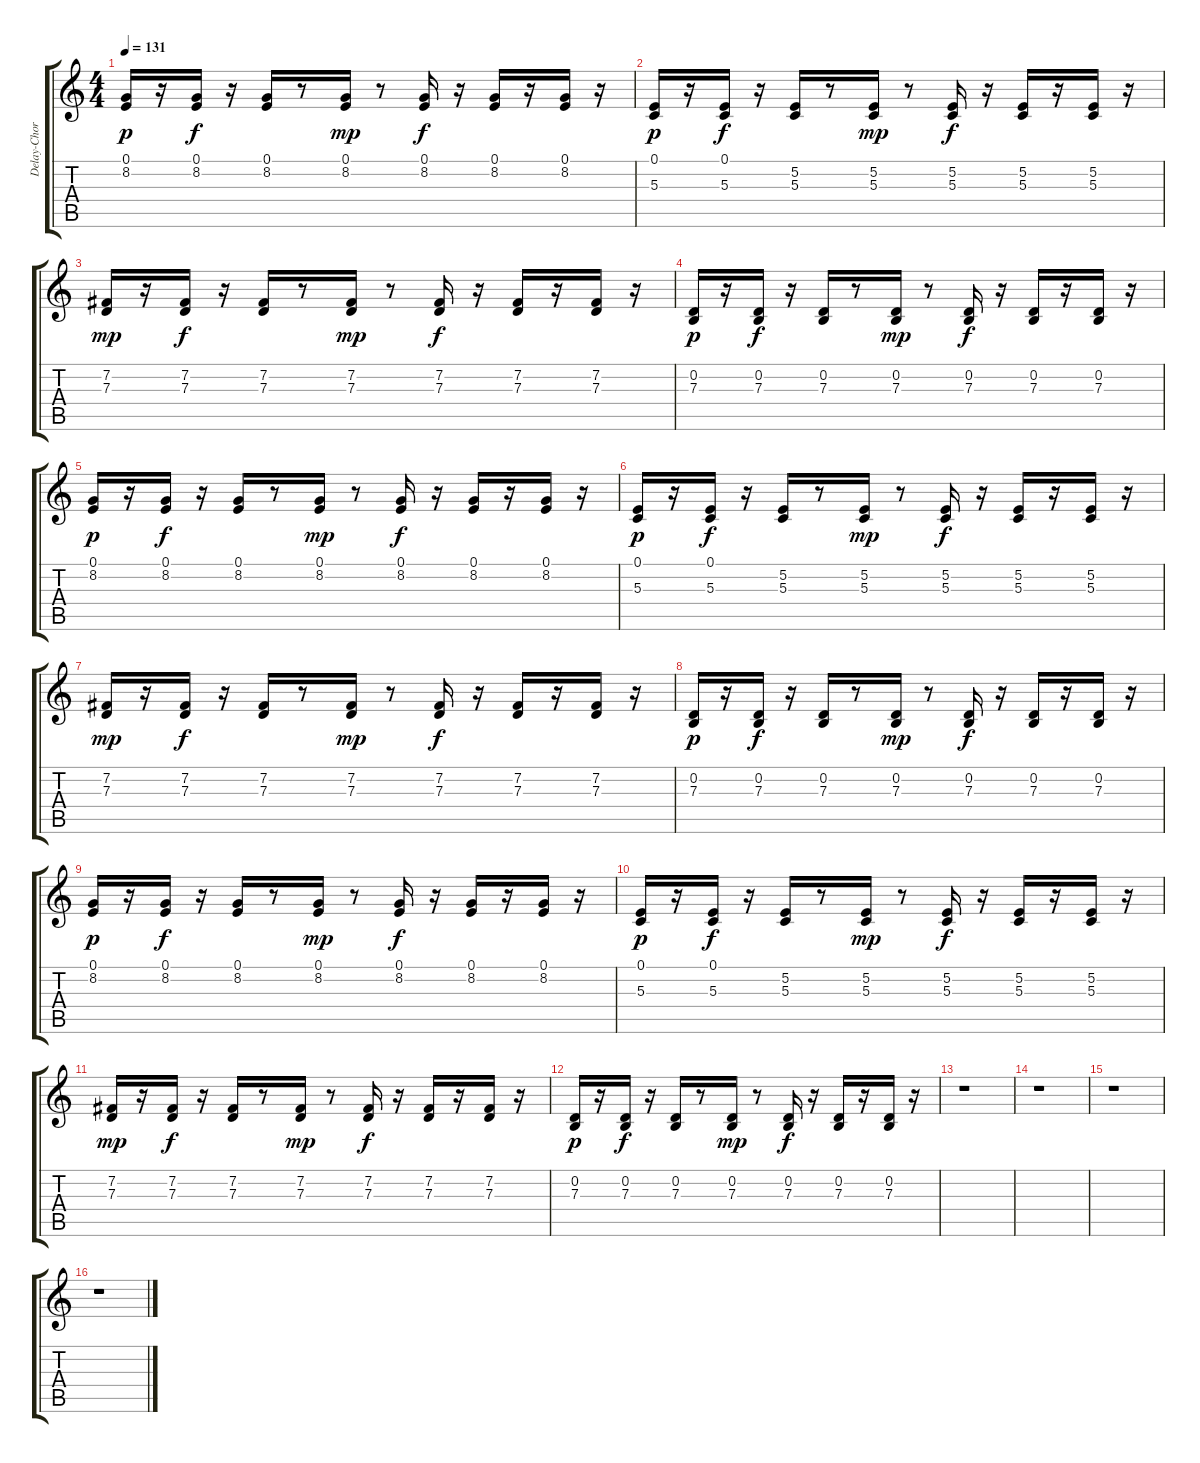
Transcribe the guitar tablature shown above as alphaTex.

\track ("Delay-Chord" "Delay-Chor") {instrument electricpiano2}
\staff {score tabs}
\tuning (E4 B3 G3 D3 A2 E2) {hide}
\ts (4 4)
\tempo 131
\clef g2
\ks c
(0.1 8.2).16{dy p} r.16 (0.1 8.2).16{dy f} r.16 (0.1 8.2).16 r.8 (0.1 8.2).16{dy mp} r.8 (0.1 8.2).16{dy f} r.16 (0.1 8.2).16 r.16 (0.1 8.2).16 r.16 |
(0.1 5.3).16{dy p} r.16 (0.1 5.3).16{dy f} r.16 (5.2 5.3).16 r.8 (5.2 5.3).16{dy mp} r.8 (5.2 5.3).16{dy f} r.16 (5.2 5.3).16 r.16 (5.2 5.3).16 r.16 |
(7.2 7.3).16{dy mp} r.16 (7.2 7.3).16{dy f} r.16 (7.2 7.3).16 r.8 (7.2 7.3).16{dy mp} r.8 (7.2 7.3).16{dy f} r.16 (7.2 7.3).16 r.16 (7.2 7.3).16 r.16 |
(0.2 7.3).16{dy p} r.16 (0.2 7.3).16{dy f} r.16 (0.2 7.3).16 r.8 (0.2 7.3).16{dy mp} r.8 (0.2 7.3).16{dy f} r.16 (0.2 7.3).16 r.16 (0.2 7.3).16 r.16 |
(0.1 8.2).16{dy p} r.16 (0.1 8.2).16{dy f} r.16 (0.1 8.2).16 r.8 (0.1 8.2).16{dy mp} r.8 (0.1 8.2).16{dy f} r.16 (0.1 8.2).16 r.16 (0.1 8.2).16 r.16 |
(0.1 5.3).16{dy p} r.16 (0.1 5.3).16{dy f} r.16 (5.2 5.3).16 r.8 (5.2 5.3).16{dy mp} r.8 (5.2 5.3).16{dy f} r.16 (5.2 5.3).16 r.16 (5.2 5.3).16 r.16 |
(7.2 7.3).16{dy mp} r.16 (7.2 7.3).16{dy f} r.16 (7.2 7.3).16 r.8 (7.2 7.3).16{dy mp} r.8 (7.2 7.3).16{dy f} r.16 (7.2 7.3).16 r.16 (7.2 7.3).16 r.16 |
(0.2 7.3).16{dy p} r.16 (0.2 7.3).16{dy f} r.16 (0.2 7.3).16 r.8 (0.2 7.3).16{dy mp} r.8 (0.2 7.3).16{dy f} r.16 (0.2 7.3).16 r.16 (0.2 7.3).16 r.16 |
(0.1 8.2).16{dy p} r.16 (0.1 8.2).16{dy f} r.16 (0.1 8.2).16 r.8 (0.1 8.2).16{dy mp} r.8 (0.1 8.2).16{dy f} r.16 (0.1 8.2).16 r.16 (0.1 8.2).16 r.16 |
(0.1 5.3).16{dy p} r.16 (0.1 5.3).16{dy f} r.16 (5.2 5.3).16 r.8 (5.2 5.3).16{dy mp} r.8 (5.2 5.3).16{dy f} r.16 (5.2 5.3).16 r.16 (5.2 5.3).16 r.16 |
(7.2 7.3).16{dy mp} r.16 (7.2 7.3).16{dy f} r.16 (7.2 7.3).16 r.8 (7.2 7.3).16{dy mp} r.8 (7.2 7.3).16{dy f} r.16 (7.2 7.3).16 r.16 (7.2 7.3).16 r.16 |
(0.2 7.3).16{dy p} r.16 (0.2 7.3).16{dy f} r.16 (0.2 7.3).16 r.8 (0.2 7.3).16{dy mp} r.8 (0.2 7.3).16{dy f} r.16 (0.2 7.3).16 r.16 (0.2 7.3).16 r.16 |
r.1 |
r.1 |
r.1 |
r.1
